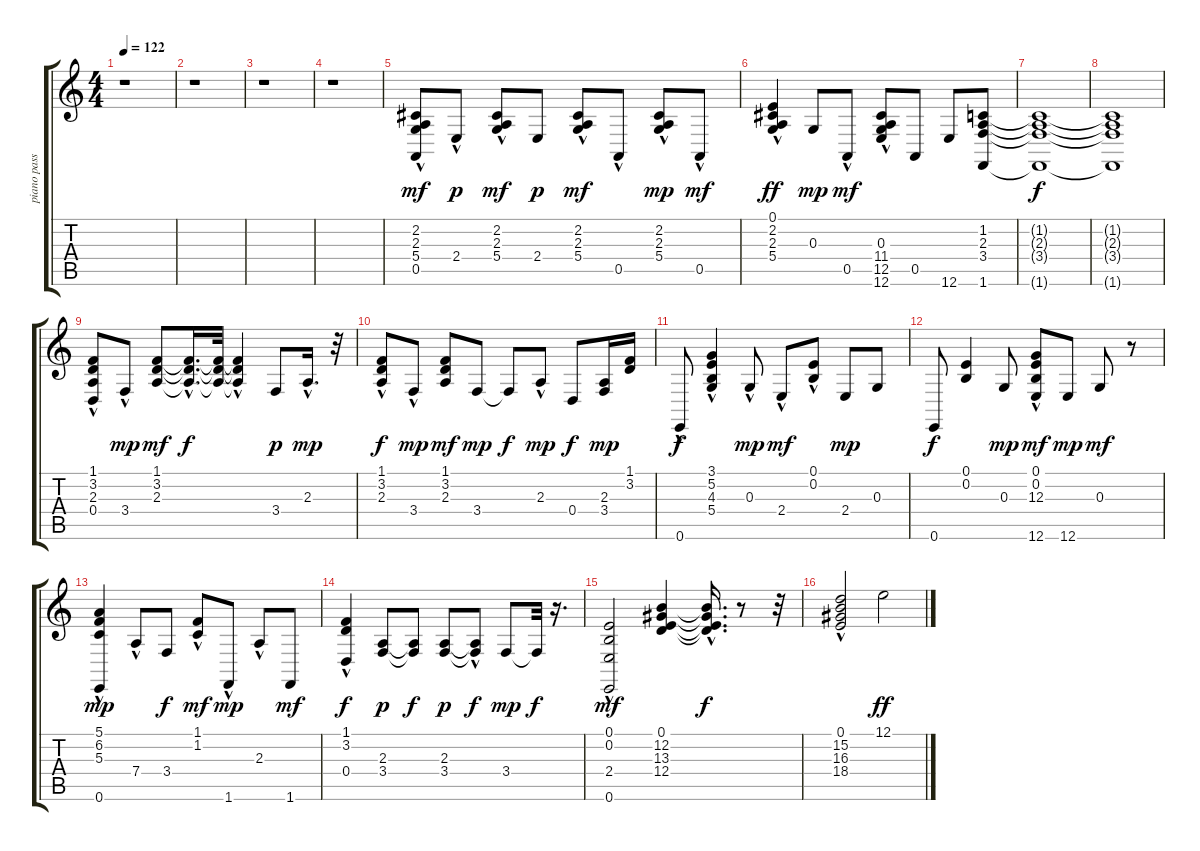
\track ("piano passage" "piano pass") {instrument brightacousticpiano}
\staff {score tabs}
\tuning (E4 B3 G3 D3 A2 E2) {hide}
\ts (4 4)
\tempo 122
\clef g2
\ks c
r.1{dy mf} |
r.1 |
r.1 |
r.1 |
(2.2{hac} 2.3{hac} 5.4{hac} 0.5).8 2.4{hac}.8{dy p} (2.2{hac} 2.3{hac} 5.4{hac}).8{dy mf} 2.4.8{dy p} (2.2{hac} 2.3{hac} 5.4{hac}).8{dy mf} 0.5{hac}.8 (2.2 2.3{hac} 5.4).8{dy mp} 0.5{hac}.8{dy mf} |
(0.1 2.2 2.3 5.4{hac}).4{dy ff} 0.3.8{dy mp} 0.5{hac}.8{dy mf} (0.3 11.4 12.5 12.6{hac}).8 0.5.8 12.6.8 (1.2 2.3 3.4 1.6).8 |
(1.2{t} 2.3{t} 3.4{t} 1.6{t}).1{dy f} |
(1.2{t} 2.3{t} 3.4{t} 1.6{t}).1 |
(1.1{hac} 3.2{hac} 2.3{hac} 0.4).8 3.4{hac}.8{dy mp} (1.1 3.2 2.3).8{dy mf} (1.1{hac t} 3.2{hac t} 2.3{hac t}).16{d dy f} (1.1{t} 3.2{t} 2.3{t}).32 (1.1{hac t} 3.2{hac t} 2.3{t}).4 3.4.8{dy p} 2.3{hac}.16{d dy mp} r.32 |
(1.1{hac} 3.2{hac} 2.3{hac}).8{dy f} 3.4{hac}.8{dy mp} (1.1 3.2 2.3).8{dy mf} 3.4.8{dy mp} 3.4{t}.8{dy f} 2.3{hac}.8{dy mp} 0.4.8{dy f} (2.3 3.4).16{dy mp} (1.1 3.2).16 |
0.6{hac}.8{dy f} (3.1 5.2{hac} 4.3{hac} 5.4).4 0.3{hac}.8{dy mp} 2.4{hac}.8{dy mf} (0.1{hac} 0.2{hac}).8 2.4.8{dy mp} 0.3.8 |
0.6.8{dy f} (0.1 0.2).4 0.3.8{dy mp} (0.1 0.2 12.3{hac} 12.6).8{dy mf} 12.6.8{dy mp} 0.3.8{dy mf} r.8 |
(5.1{hac} 6.2{hac} 5.3{hac} 0.6).4{dy mp} 7.4{hac}.8 3.4.8{dy f} (1.1{hac} 1.2{hac}).8{dy mf} 1.6{hac}.8{dy mp} 2.3{hac}.8 1.6.8{dy mf} |
(1.1{hac} 3.2{hac} 0.4{hac}).4{dy f} (2.3 3.4).8{dy p} (2.3{t} 3.4{t}).8{dy f} (2.3 3.4).8{dy p} (2.3{hac t} 3.4{t}).8{dy f} 3.4.8{dy mp} 3.4{t}.32{dy f} r.16{d} |
(0.1{hac} 0.2{hac} 2.4 0.6).2{dy mf} (0.1 12.2 13.3 12.4).4 (0.1{t} 12.2{hac t} 13.3{hac t} 12.4{t}).16{d dy f} r.8 r.32 |
(0.1 15.2{hac} 16.3{hac} 18.4{hac}).2 12.1.2{dy ff}
